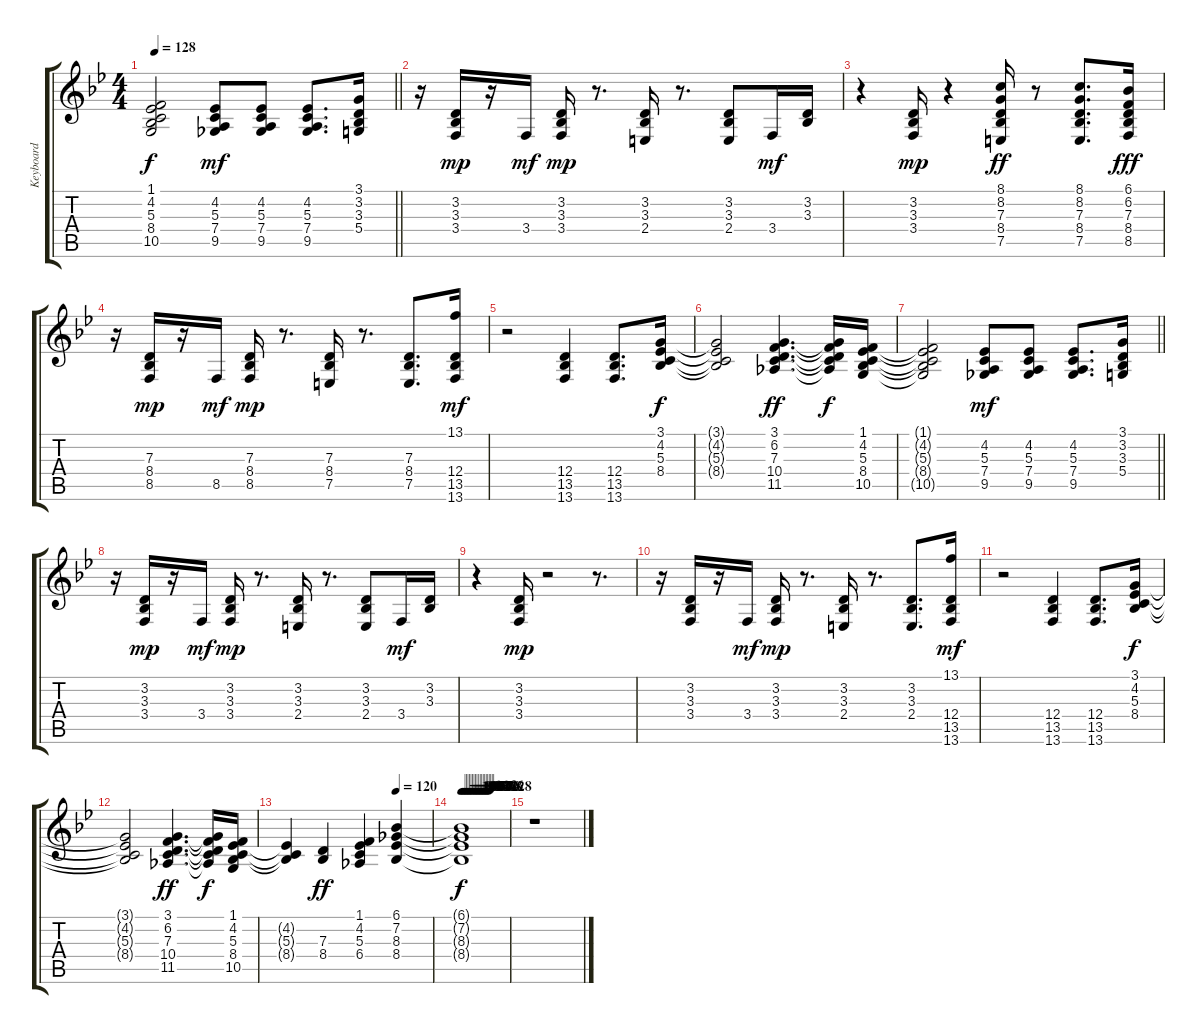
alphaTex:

\track ("Keyboard" "Keyboard") {instrument electricpiano1}
\staff {score tabs}
\tuning (E4 B3 G3 D3 A2 E2) {hide}
\ts (4 4)
\tempo 128
\clef g2
\barLineRight lightlight
\ks gminor
(1.1{t} 4.2{t} 5.3{t} 8.4{t} 10.5{t}).2{dy f} (4.2 5.3 7.4 9.5).8{dy mf} (4.2 5.3 7.4 9.5).8 (4.2 5.3 7.4 9.5).8{d} (3.1 3.2 3.3 5.4).16 |
r.16 (3.2 3.3 3.4).16{dy mp} r.16 3.4.16{dy mf} (3.2 3.3 3.4).16{dy mp} r.8{d} (3.2 3.3 2.4).16 r.8{d} (3.2 3.3 2.4).8 3.4.16{dy mf} (3.2 3.3).16 |
r.4 (3.2 3.3 3.4).16{dy mp} r.4 (8.1 8.2 7.3 8.4 7.5).16{dy ff} r.8 (8.1 8.2 7.3 8.4 7.5).8{d} (6.1 6.2 7.3 8.4 8.5).16{dy fff} |
r.16 (7.3 8.4 8.5).16{dy mp} r.16 8.5.16{dy mf} (7.3 8.4 8.5).16{dy mp} r.8{d} (7.3 8.4 7.5).16 r.8{d} (7.3 8.4 7.5).8{d} (13.1 12.4 13.5 13.6).16{dy mf} |
r.2 (12.4 13.5 13.6).4 (12.4 13.5 13.6).8{d} (3.1 4.2 5.3 8.4).16{dy f} |
(3.1{t} 4.2{t} 5.3{t} 8.4{t}).2 (3.1 6.2 7.3 10.4 11.5).4{d dy ff} (3.1{t} 6.2{t} 7.3{t} 10.4{t} 11.5{t}).16{dy f} (1.1 4.2 5.3 8.4 10.5).16 |
\barLineRight lightlight
(1.1{t} 4.2{t} 5.3{t} 8.4{t} 10.5{t}).2 (4.2 5.3 7.4 9.5).8{dy mf} (4.2 5.3 7.4 9.5).8 (4.2 5.3 7.4 9.5).8{d} (3.1 3.2 3.3 5.4).16 |
r.16 (3.2 3.3 3.4).16{dy mp} r.16 3.4.16{dy mf} (3.2 3.3 3.4).16{dy mp} r.8{d} (3.2 3.3 2.4).16 r.8{d} (3.2 3.3 2.4).8 3.4.16{dy mf} (3.2 3.3).16 |
r.4 (3.2 3.3 3.4).16{dy mp} r.2 r.8{d} |
r.16 (3.2 3.3 3.4).16 r.16 3.4.16{dy mf} (3.2 3.3 3.4).16{dy mp} r.8{d} (3.2 3.3 2.4).16 r.8{d} (3.2 3.3 2.4).8{d} (13.1 12.4 13.5 13.6).16{dy mf} |
r.2 (12.4 13.5 13.6).4 (12.4 13.5 13.6).8{d} (3.1 4.2 5.3 8.4).16{dy f} |
(3.1{t} 4.2{t} 5.3{t} 8.4{t}).2 (3.1 6.2 7.3 10.4 11.5).4{d dy ff} (3.1{t} 6.2{t} 7.3{t} 10.4{t} 11.5{t}).16{dy f} (1.1 4.2 5.3 8.4 10.5).16 |
\tempo (120 0.75)
(4.2{t} 5.3{t} 8.4{t}).4 (7.3 8.4).4{dy ff} (1.1 4.2 5.3 6.4).4 (6.1 7.2 8.3 8.4).4 |
\tempo (102 0.03125)
\tempo (100 0.0625)
\tempo (98 0.09375)
\tempo (96 0.125)
\tempo (94 0.15625)
\tempo (92 0.1875)
\tempo (90 0.21875)
\tempo (88 0.25)
\tempo (86 0.28125)
\tempo (84 0.3125)
\tempo (82 0.34375)
\tempo (80 0.375)
\tempo (78 0.40625)
\tempo (76 0.4375)
\tempo (74 0.46875)
\tempo (72 0.5)
\tempo (70 0.53125)
\tempo (68 0.5625)
\tempo (66 0.59375)
\tempo (128 0.625)
(6.1{t} 7.2{t} 8.3{t} 8.4{t}).1{dy f} |
r.1
